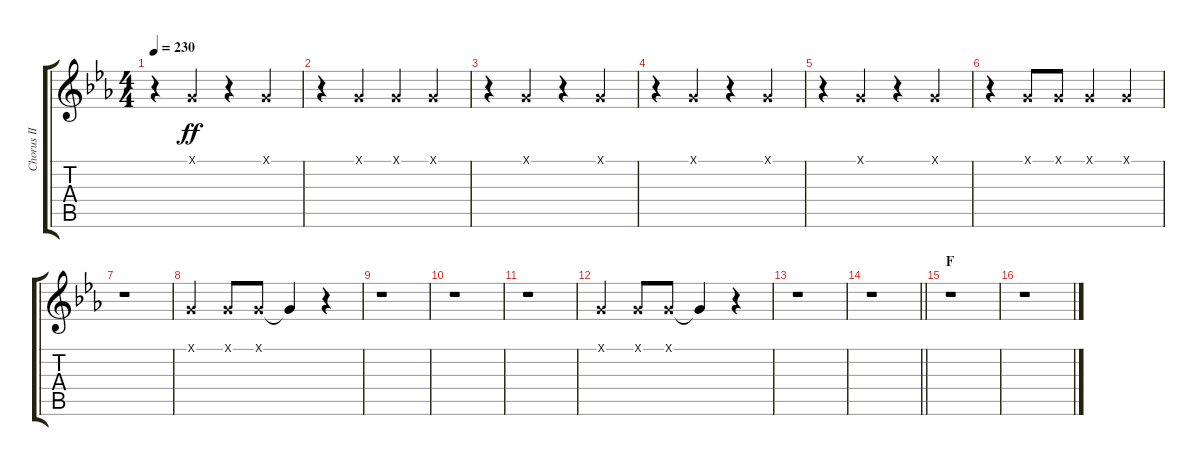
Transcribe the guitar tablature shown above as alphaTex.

\track ("Chorus II" "Chorus II") {instrument voiceoohs}
\staff {score tabs}
\tuning (E4 B3 G3 D3 A2 E2) {hide}
\ts (4 4)
\tempo 230
\clef g2
\ks eb
r.4{dy ff} 3.1{x}.4 r.4 3.1{x}.4 |
r.4 3.1{x}.4 3.1{x}.4 3.1{x}.4 |
r.4 3.1{x}.4 r.4 3.1{x}.4 |
r.4 3.1{x}.4 r.4 3.1{x}.4 |
r.4 3.1{x}.4 r.4 3.1{x}.4 |
r.4 3.1{x}.8 3.1{x}.8 3.1{x}.4 3.1{x}.4 |
r.1 |
3.1{x}.4 3.1{x}.8 3.1{x}.8 3.1{t}.4 r.4 |
r.1 |
r.1 |
r.1 |
3.1{x}.4 3.1{x}.8 3.1{x}.8 3.1{t}.4 r.4 |
r.1 |
\barLineRight lightlight
r.1 |
\section ("" "F")
r.1 |
r.1
